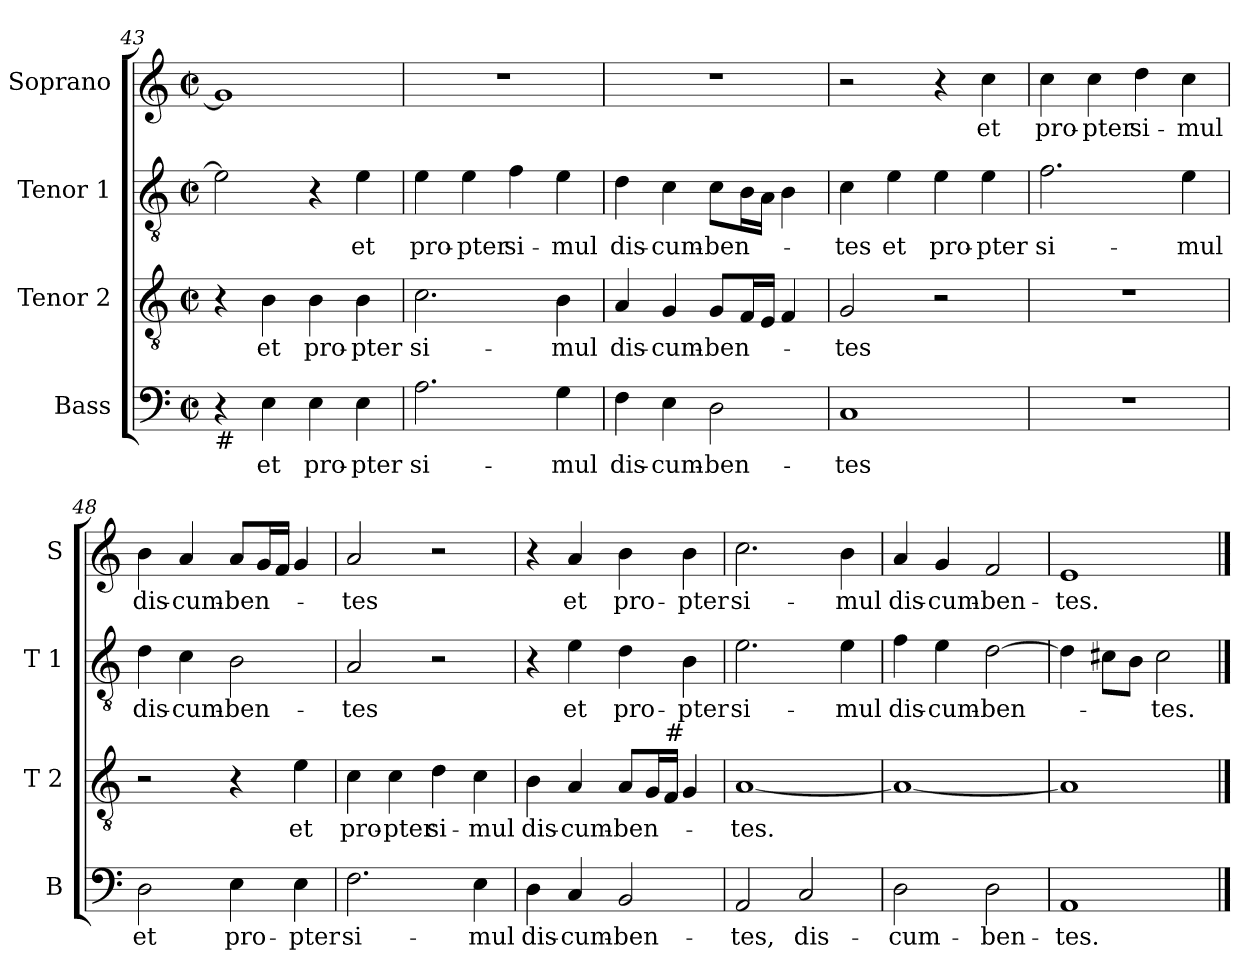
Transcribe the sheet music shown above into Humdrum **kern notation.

**kern	**text	**kern	**text	**kern	**text	**kern	**text
*part4	*part4	*part3	*part3	*part2	*part2	*part1	*part1
*staff4	*staff4	*staff3	*staff3	*staff2	*staff2	*staff1	*staff1
*I"Bass	*	*I"Tenor 2	*	*I"Tenor 1	*	*I"Soprano	*
*I'B	*	*I'T 2	*	*I'T 1	*	*I'S	*
*clefF4	*	*clefGv2	*	*clefGv2	*	*clefG2	*
*k[]	*	*k[]	*	*k[]	*	*k[]	*
*C:	*	*C:	*	*C:	*	*C:	*
*M2/2	*	*M2/2	*	*M2/2	*	*M2/2	*
*met(c|)	*	*met(c|)	*	*met(c|)	*	*met(c|)	*
=43	=43	=43	=43	=43	=43	=43	=43
!LO:TX:b:t=#	!	!	!	!	!	!	!
4r	.	4r	.	2e\]	.	1g#]	.
!	!LO:LY:b	!	!LO:LY:b	!	!	!	!
4E\	et	4B\	et	.	.	.	.
!	!LO:LY:b	!	!LO:LY:b	!	!	!	!
4E\	pro-	4B\	pro-	4r	.	.	.
!	!LO:LY:b	!	!LO:LY:b	!	!LO:LY:b	!	!
4E\	-pter	4B\	-pter	4e\	et	.	.
=44	=44	=44	=44	=44	=44	=44	=44
!	!LO:LY:b	!	!LO:LY:b	!	!LO:LY:b	!	!
2.A\	si-	2.c\	si-	4e\	pro-	1r	.
!	!	!	!	!	!LO:LY:b	!	!
.	.	.	.	4e\	-pter	.	.
!	!	!	!	!	!LO:LY:b	!	!
.	.	.	.	4f\	si-	.	.
!	!LO:LY:b	!	!LO:LY:b	!	!LO:LY:b	!	!
4G\	-mul	4B\	-mul	4e\	-mul	.	.
=45	=45	=45	=45	=45	=45	=45	=45
!	!LO:LY:b	!	!LO:LY:b	!	!LO:LY:b	!	!
4F\	dis-	4A/	dis-	4d\	dis-	1r	.
!	!LO:LY:b	!	!LO:LY:b	!	!LO:LY:b	!	!
4E\	-cum-	4G/	-cum-	4c\	-cum-	.	.
!	!LO:LY:b	!	!LO:LY:b	!	!LO:LY:b	!	!
2D\	-ben-	8G/L	-ben-	8c\L	-ben-	.	.
.	.	16F/L	.	16B\L	.	.	.
.	.	16E/JJ	.	16A\JJ	.	.	.
.	.	4F/	.	4B\	.	.	.
=46	=46	=46	=46	=46	=46	=46	=46
!	!LO:LY:b	!	!LO:LY:b	!	!LO:LY:b	!	!
1C	-tes	2G/	-tes	4c\	-tes	2r	.
!	!	!	!	!	!LO:LY:b	!	!
.	.	.	.	4e\	et	.	.
!	!	!	!	!	!LO:LY:b	!	!
.	.	2r	.	4e\	pro-	4r	.
!	!	!	!	!	!LO:LY:b	!	!LO:LY:b
.	.	.	.	4e\	-pter	4cc\	et
=47	=47	=47	=47	=47	=47	=47	=47
!	!	!	!	!	!LO:LY:b	!	!LO:LY:b
1r	.	1r	.	2.f\	si-	4cc\	pro-
!	!	!	!	!	!	!	!LO:LY:b
.	.	.	.	.	.	4cc\	-pter
!	!	!	!	!	!	!	!LO:LY:b
.	.	.	.	.	.	4dd\	si-
!	!	!	!	!	!LO:LY:b	!	!LO:LY:b
.	.	.	.	4e\	-mul	4cc\	-mul
!!LO:LB:g=z
=48	=48	=48	=48	=48	=48	=48	=48
!	!LO:LY:b	!	!	!	!LO:LY:b	!	!LO:LY:b
2D\	et	2r	.	4d\	dis-	4b\	dis-
!	!	!	!	!	!LO:LY:b	!	!LO:LY:b
.	.	.	.	4c\	-cum-	4a/	-cum-
!	!LO:LY:b	!	!	!	!LO:LY:b	!	!LO:LY:b
4E\	pro-	4r	.	2B\	-ben-	8a/L	-ben-
.	.	.	.	.	.	16g/L	.
.	.	.	.	.	.	16f/JJ	.
!	!LO:LY:b	!	!LO:LY:b	!	!	!	!
4E\	-pter	4e\	et	.	.	4g/	.
=49	=49	=49	=49	=49	=49	=49	=49
!	!LO:LY:b	!	!LO:LY:b	!	!LO:LY:b	!	!LO:LY:b
2.F\	si-	4c\	pro-	2A/	-tes	2a/	-tes
!	!	!	!LO:LY:b	!	!	!	!
.	.	4c\	-pter	.	.	.	.
!	!	!	!LO:LY:b	!	!	!	!
.	.	4d\	si-	2r	.	2r	.
!	!LO:LY:b	!	!LO:LY:b	!	!	!	!
4E\	-mul	4c\	-mul	.	.	.	.
=50	=50	=50	=50	=50	=50	=50	=50
!	!LO:LY:b	!	!LO:LY:b	!	!	!	!
4D\	dis-	4B\	dis-	4r	.	4r	.
!	!LO:LY:b	!	!LO:LY:b	!	!LO:LY:b	!	!LO:LY:b
4C/	-cum-	4A/	-cum-	4e\	et	4a/	et
!	!LO:LY:b	!	!LO:LY:b	!	!LO:LY:b	!	!LO:LY:b
2BB/	-ben-	8A/L	-ben-	4d\	pro-	4b\	pro-
.	.	16G/L	.	.	.	.	.
!	!	!LO:TX:a:t=#	!	!	!	!	!
.	.	16F/JJ	.	.	.	.	.
!	!	!	!	!	!LO:LY:b	!	!LO:LY:b
.	.	4G/	.	4B\	-pter	4b\	-pter
=51	=51	=51	=51	=51	=51	=51	=51
!	!LO:LY:b	!	!LO:LY:b	!	!LO:LY:b	!	!LO:LY:b
2AA/	-tes,	[1A	-tes.	2.e\	si-	2.cc\	si-
!	!LO:LY:b	!	!	!	!	!	!
2C/	dis-	.	.	.	.	.	.
!	!	!	!	!	!LO:LY:b	!	!LO:LY:b
.	.	.	.	4e\	-mul	4b\	-mul
=52	=52	=52	=52	=52	=52	=52	=52
!	!LO:LY:b	!	!	!	!LO:LY:b	!	!LO:LY:b
2D\	-cum-	1A_	.	4f\	dis-	4a/	dis-
!	!	!	!	!	!LO:LY:b	!	!LO:LY:b
.	.	.	.	4e\	-cum-	4g/	-cum-
!	!LO:LY:b	!	!	!	!LO:LY:b	!	!LO:LY:b
2D\	-ben-	.	.	[2d\	-ben-	2f/	-ben-
=53	=53	=53	=53	=53	=53	=53	=53
!	!LO:LY:b	!	!	!	!	!	!LO:LY:b
1AA	-tes.	1A]	.	4d\]	.	1e	-tes.
.	.	.	.	8c#X\L	.	.	.
.	.	.	.	8B\J	.	.	.
!	!	!	!	!	!LO:LY:b	!	!
.	.	.	.	2c#\	-tes.	.	.
==	==	==	==	==	==	==	==
*-	*-	*-	*-	*-	*-	*-	*-
